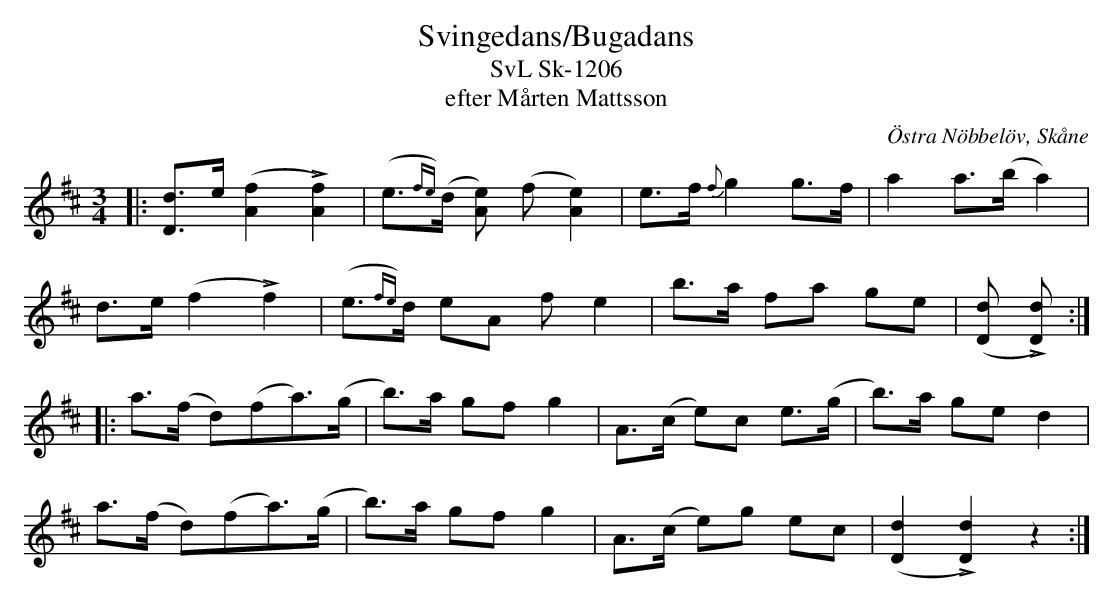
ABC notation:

X:1
T:Svingedans/Bugadans
T:SvL Sk-1206
T:efter Mårten Mattsson
O:Östra Nöbbelöv, Skåne
M:3/4
L:1/8
Q:1/4=108
K:D
|: [dD]>e ([f2A2] L[f2A2]) | (e{fe})>(d [eA]) (f [e2A2]) | e>f {f}g2 g>f | a2 a>(b a2) |
d>e (f2 Lf2) | (e{fe})>d eA f e2| b>a fa ge | ([dD] L[dD]) :|
|: a>(f d)(fa)>(g | b)>a gf g2 | A>(c e)c e>(g | b)>a ge d2 |
a>(f d)(fa)>(g | b)>a gf g2 | A>(c e)g ec | ([d2D2] L[d2D2]) z2:|
